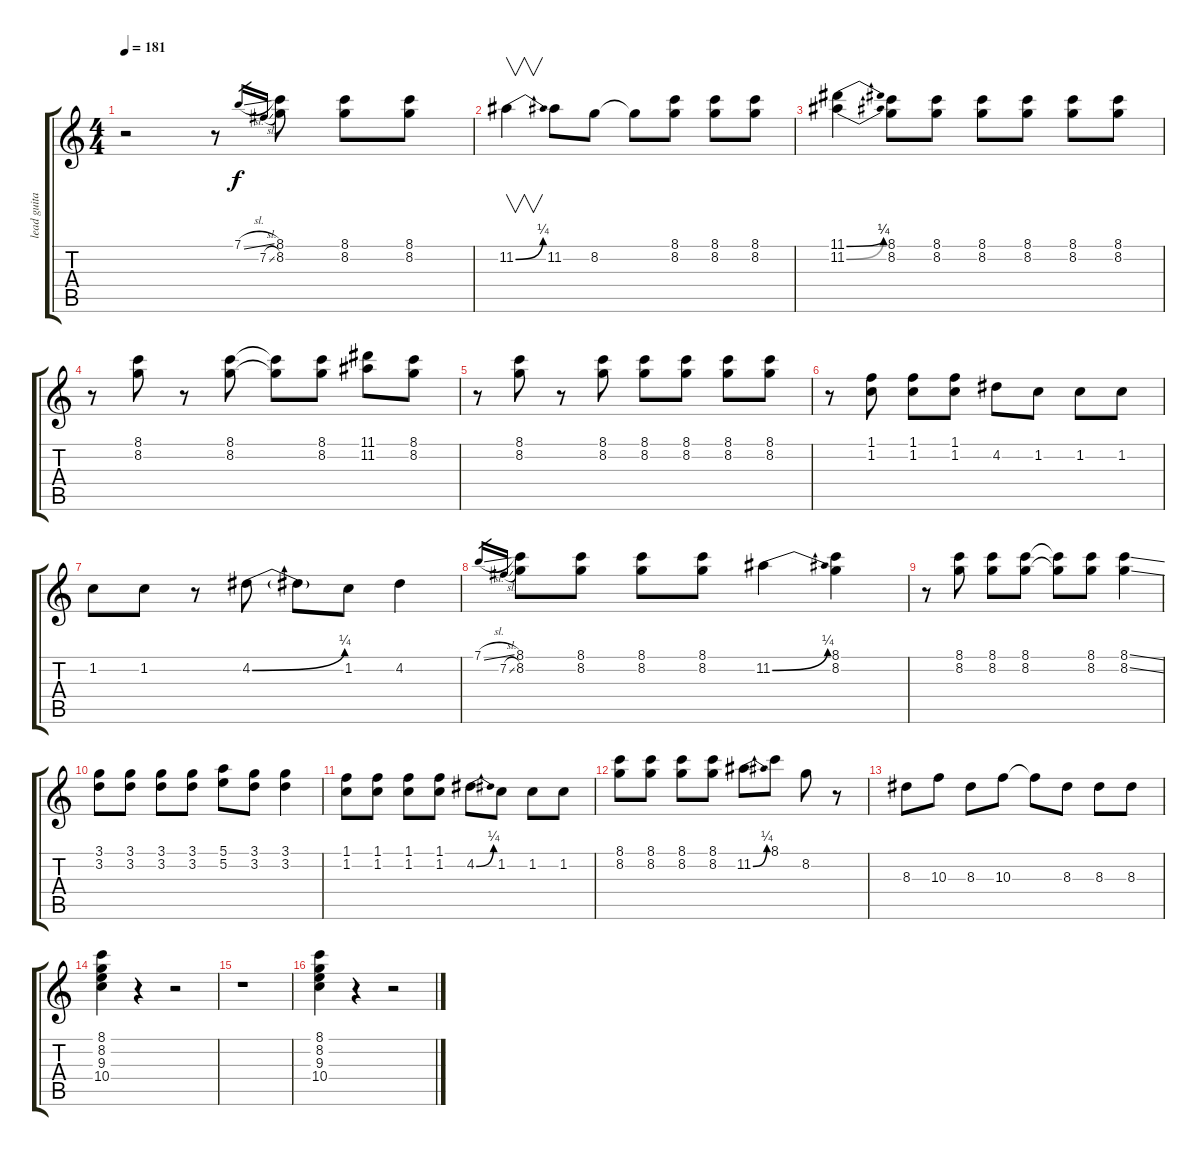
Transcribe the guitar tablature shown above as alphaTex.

\track ("lead guitar" "lead guita") {instrument distortionguitar}
\staff {score tabs}
\tuning (E4 B3 G3 D3 A2 E2) {hide}
\ts (4 4)
\tempo 181
\clef g2
\ks c
r.2{dy f} r.8 7.1{sl}.16{gr} 7.2{sl}.16{gr} (8.1 8.2).8 (8.1 8.2).8 (8.1 8.2).8 |
11.2{be (bend 0 0 60 1)}.4{v} 11.2.8 8.2.8 8.2{t}.8 (8.1 8.2).8 (8.1 8.2).8 (8.1 8.2).8 |
(11.1{be (bend 0 0 60 1)} 11.2{be (bend 0 0 60 1)}).4 (8.1 8.2).8 (8.1 8.2).8 (8.1 8.2).8 (8.1 8.2).8 (8.1 8.2).8 (8.1 8.2).8 |
r.8 (8.1 8.2).8 r.8 (8.1 8.2).8 (8.1{t} 8.2{t}).8 (8.1 8.2).8 (11.1 11.2).8 (8.1 8.2).8 |
r.8 (8.1 8.2).8 r.8 (8.1 8.2).8 (8.1 8.2).8 (8.1 8.2).8 (8.1 8.2).8 (8.1 8.2).8 |
r.8 (1.1 1.2).8 (1.1 1.2).8 (1.1 1.2).8 4.2.8 1.2.8 1.2.8 1.2.8 |
1.2.8 1.2.8 r.8 4.2{be (bend 0 0 60 1)}.8 4.2{t}.8 1.2.8 4.2.4 |
7.1{sl}.16{gr} 7.2{sl}.16{gr} (8.1 8.2).8 (8.1 8.2).8 (8.1 8.2).8 (8.1 8.2).8 11.2{be (bend 0 0 60 1)}.4 (8.1 8.2).4 |
r.8 (8.1 8.2).8 (8.1 8.2).8 (8.1 8.2).8 (8.1{t} 8.2{t}).8 (8.1 8.2).8 (8.1{ss} 8.2{ss}).4 |
(3.1 3.2).8 (3.1 3.2).8 (3.1 3.2).8 (3.1 3.2).8 (5.1 5.2).8 (3.1 3.2).8 (3.1 3.2).4 |
(1.1 1.2).8 (1.1 1.2).8 (1.1 1.2).8 (1.1 1.2).8 4.2{be (bend 0 0 60 1)}.8 1.2.8 1.2.8 1.2.8 |
(8.1 8.2).8 (8.1 8.2).8 (8.1 8.2).8 (8.1 8.2).8 11.2{be (bend 0 0 60 1)}.8 8.1.8 8.2.8 r.8 |
8.3.8 10.3.8 8.3.8 10.3.8 10.3{t}.8 8.3.8 8.3.8 8.3.8 |
(8.1 8.2 9.3 10.4).4 r.4 r.2 |
r.1 |
(8.1 8.2 9.3 10.4).4 r.4 r.2
